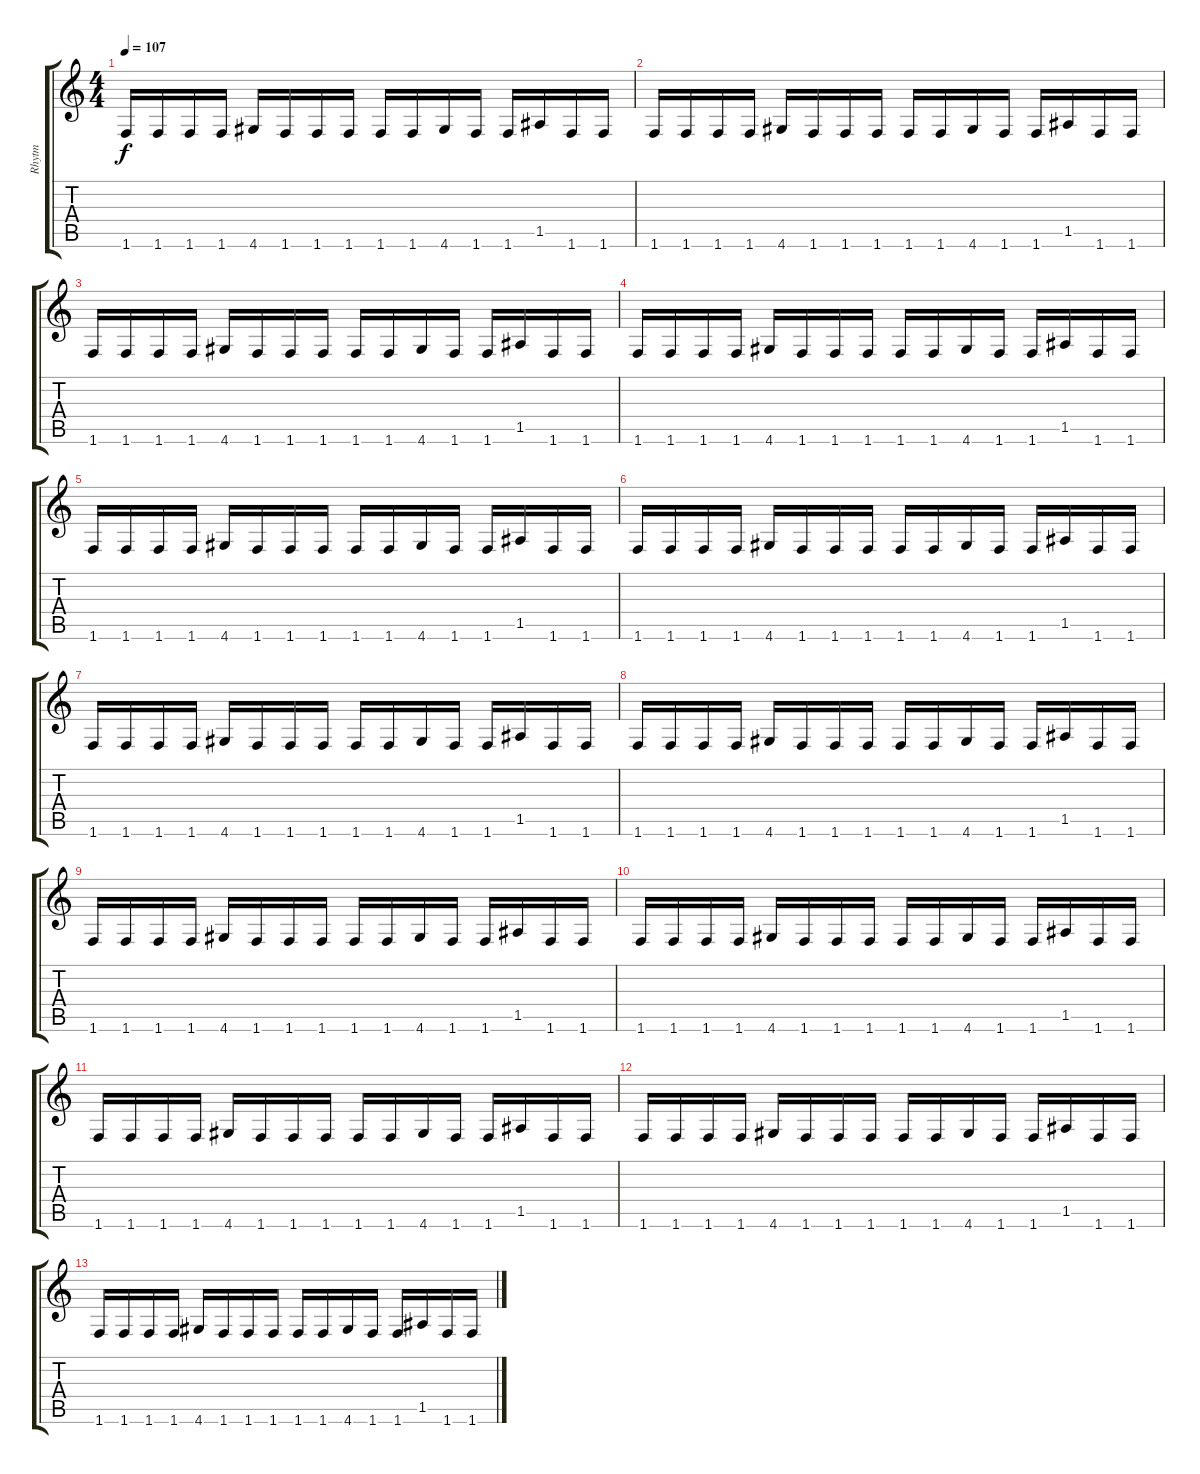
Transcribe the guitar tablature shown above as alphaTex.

\track ("Rhytm" "Rhytm") {instrument synthbass2}
\staff {score tabs}
\tuning (E4 B3 G3 D3 A2 E2) {hide}
\ts (4 4)
\tempo 107
\clef g2
\ks c
1.6.16{dy f} 1.6.16 1.6.16 1.6.16 4.6.16 1.6.16 1.6.16 1.6.16 1.6.16 1.6.16 4.6.16 1.6.16 1.6.16 1.5.16 1.6.16 1.6.16 |
1.6.16 1.6.16 1.6.16 1.6.16 4.6.16 1.6.16 1.6.16 1.6.16 1.6.16 1.6.16 4.6.16 1.6.16 1.6.16 1.5.16 1.6.16 1.6.16 |
1.6.16 1.6.16 1.6.16 1.6.16 4.6.16 1.6.16 1.6.16 1.6.16 1.6.16 1.6.16 4.6.16 1.6.16 1.6.16 1.5.16 1.6.16 1.6.16 |
1.6.16 1.6.16 1.6.16 1.6.16 4.6.16 1.6.16 1.6.16 1.6.16 1.6.16 1.6.16 4.6.16 1.6.16 1.6.16 1.5.16 1.6.16 1.6.16 |
1.6.16 1.6.16 1.6.16 1.6.16 4.6.16 1.6.16 1.6.16 1.6.16 1.6.16 1.6.16 4.6.16 1.6.16 1.6.16 1.5.16 1.6.16 1.6.16 |
1.6.16 1.6.16 1.6.16 1.6.16 4.6.16 1.6.16 1.6.16 1.6.16 1.6.16 1.6.16 4.6.16 1.6.16 1.6.16 1.5.16 1.6.16 1.6.16 |
1.6.16 1.6.16 1.6.16 1.6.16 4.6.16 1.6.16 1.6.16 1.6.16 1.6.16 1.6.16 4.6.16 1.6.16 1.6.16 1.5.16 1.6.16 1.6.16 |
1.6.16 1.6.16 1.6.16 1.6.16 4.6.16 1.6.16 1.6.16 1.6.16 1.6.16 1.6.16 4.6.16 1.6.16 1.6.16 1.5.16 1.6.16 1.6.16 |
1.6.16 1.6.16 1.6.16 1.6.16 4.6.16 1.6.16 1.6.16 1.6.16 1.6.16 1.6.16 4.6.16 1.6.16 1.6.16 1.5.16 1.6.16 1.6.16 |
1.6.16 1.6.16 1.6.16 1.6.16 4.6.16 1.6.16{volume 16} 1.6.16{volume 16} 1.6.16{volume 15} 1.6.16{volume 15} 1.6.16{volume 15} 4.6.16{volume 15} 1.6.16{volume 14} 1.6.16{volume 14} 1.5.16{volume 14} 1.6.16{volume 14} 1.6.16 |
1.6.16 1.6.16{volume 13} 1.6.16 1.6.16{volume 13} 4.6.16 1.6.16 1.6.16{volume 13} 1.6.16 1.6.16 1.6.16 4.6.16 1.6.16 1.6.16 1.5.16 1.6.16{volume 13} 1.6.16 |
1.6.16 1.6.16 1.6.16 1.6.16 4.6.16 1.6.16{volume 12} 1.6.16{volume 12} 1.6.16 1.6.16{volume 12} 1.6.16 4.6.16{volume 12} 1.6.16{volume 11} 1.6.16{volume 11} 1.5.16{volume 11} 1.6.16{volume 11} 1.6.16 |
1.6.16 1.6.16 1.6.16 1.6.16 4.6.16 1.6.16 1.6.16 1.6.16 1.6.16 1.6.16 4.6.16 1.6.16 1.6.16 1.5.16 1.6.16 1.6.16
